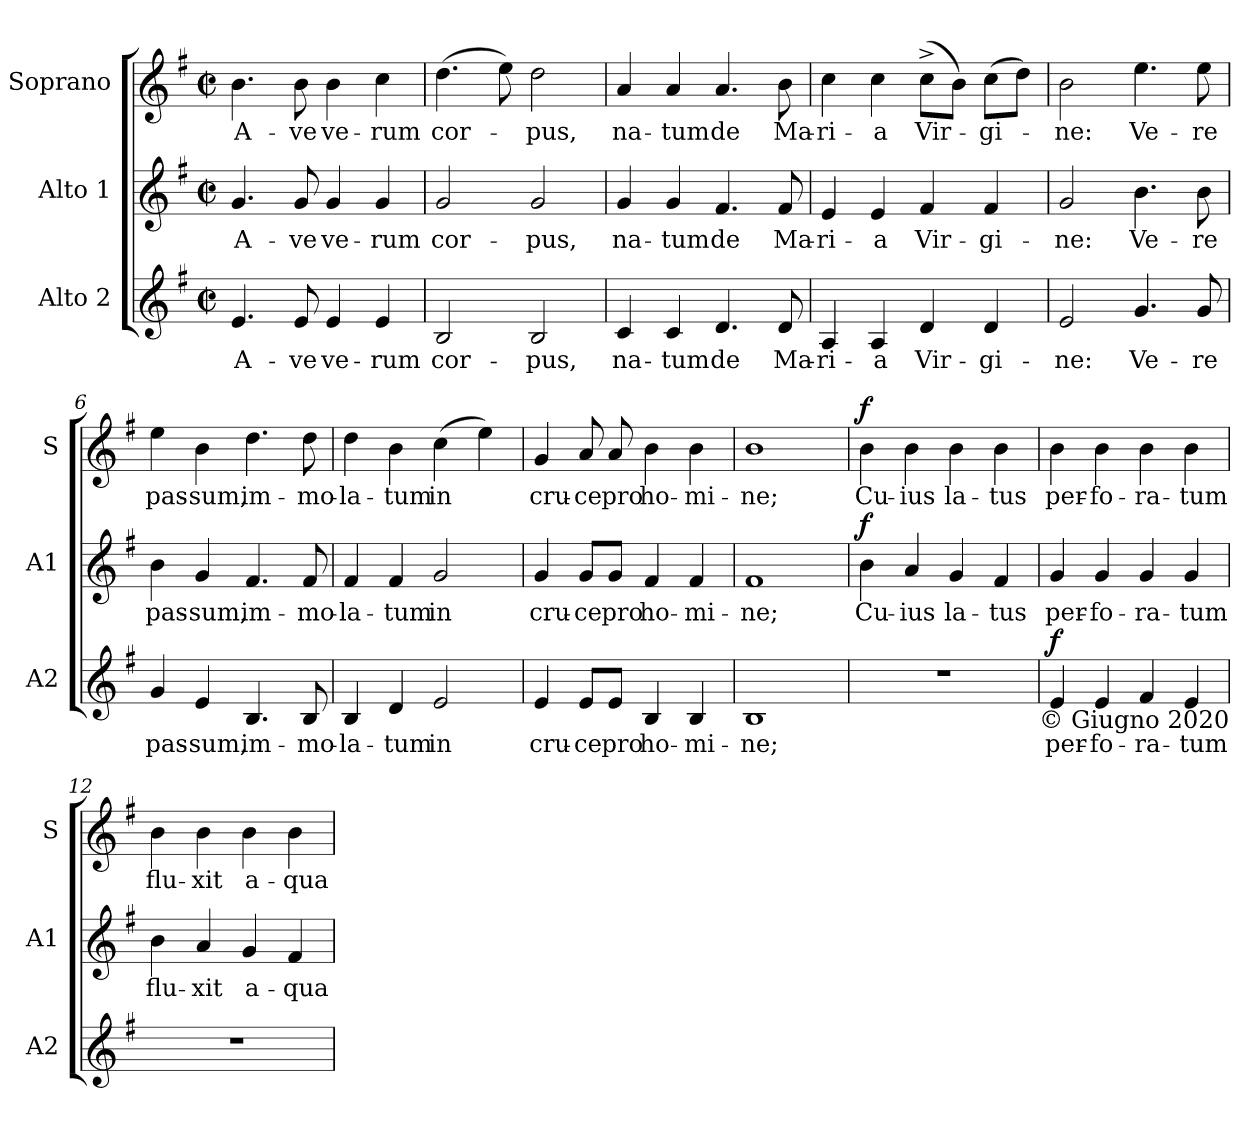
**kern	**text	**dynam	**kern	**text	**dynam	**kern	**text	**dynam
*part3	*part3	*part3	*part2	*part2	*part2	*part1	*part1	*part1
*staff3	*staff3	*staff3	*staff2	*staff2	*staff2	*staff1	*staff1	*staff1
*I"Alto 2	*	*	*I"Alto 1	*	*	*I"Soprano	*	*
*I'A2	*	*	*I'A1	*	*	*I'S	*	*
*clefG2	*	*	*clefG2	*	*	*clefG2	*	*
*k[f#]	*	*	*k[f#]	*	*	*k[f#]	*	*
*G:	*	*	*G:	*	*	*G:	*	*
*M2/2	*	*	*M2/2	*	*	*M2/2	*	*
*met(c|)	*	*	*met(c|)	*	*	*met(c|)	*	*
=1	=1	=1	=1	=1	=1	=1	=1	=1
!	!LO:LY:b	!	!	!LO:LY:b	!	!	!LO:LY:b	!
4.e/	A-	.	4.g/	A-	.	4.b\	A-	.
!	!LO:LY:b	!	!	!LO:LY:b	!	!	!LO:LY:b	!
8e/	-ve	.	8g/	-ve	.	8b\	-ve	.
!	!LO:LY:b	!	!	!LO:LY:b	!	!	!LO:LY:b	!
4e/	ve-	.	4g/	ve-	.	4b\	ve-	.
!	!LO:LY:b	!	!	!LO:LY:b	!	!	!LO:LY:b	!
4e/	-rum	.	4g/	-rum	.	4cc\	-rum	.
=2	=2	=2	=2	=2	=2	=2	=2	=2
!	!LO:LY:b	!	!	!LO:LY:b	!	!	!LO:LY:b	!
2B/	cor-	.	2g/	cor-	.	(>4.dd\	cor-	.
.	.	.	.	.	.	8ee\)	.	.
!	!LO:LY:b	!	!	!LO:LY:b	!	!	!LO:LY:b	!
2B/	-pus,	.	2g/	-pus,	.	2dd\	-pus,	.
=3	=3	=3	=3	=3	=3	=3	=3	=3
!	!LO:LY:b	!	!	!LO:LY:b	!	!	!LO:LY:b	!
4c/	na-	.	4g/	na-	.	4a/	na-	.
!	!LO:LY:b	!	!	!LO:LY:b	!	!	!LO:LY:b	!
4c/	-tum	.	4g/	-tum	.	4a/	-tum	.
!	!LO:LY:b	!	!	!LO:LY:b	!	!	!LO:LY:b	!
4.d/	de	.	4.f#/	de	.	4.a/	de	.
!	!LO:LY:b	!	!	!LO:LY:b	!	!	!LO:LY:b	!
8d/	Ma-	.	8f#/	Ma-	.	8b\	Ma-	.
=4	=4	=4	=4	=4	=4	=4	=4	=4
!	!LO:LY:b	!	!	!LO:LY:b	!	!	!LO:LY:b	!
4A/	-ri-	.	4e/	-ri-	.	4cc\	-ri-	.
!	!LO:LY:b	!	!	!LO:LY:b	!	!	!LO:LY:b	!
4A/	-a	.	4e/	-a	.	4cc\	-a	.
!	!LO:LY:b	!	!	!LO:LY:b	!	!	!LO:LY:b	!
4d/	Vir-	.	4f#/	Vir-	.	(>8cc^>\L	Vir-	.
.	.	.	.	.	.	8b\J)	.	.
!	!LO:LY:b	!	!	!LO:LY:b	!	!	!LO:LY:b	!
4d/	-gi-	.	4f#/	-gi-	.	(>8cc\L	-gi-	.
.	.	.	.	.	.	8dd\J)	.	.
!!LO:LB:g=z
=5	=5	=5	=5	=5	=5	=5	=5	=5
!	!LO:LY:b	!	!	!LO:LY:b	!	!	!LO:LY:b	!
2e/	-ne:	.	2g/	-ne:	.	2b\	-ne:	.
!	!LO:LY:b	!	!	!LO:LY:b	!	!	!LO:LY:b	!
4.g/	Ve-	.	4.b\	Ve-	.	4.ee\	Ve-	.
!	!LO:LY:b	!	!	!LO:LY:b	!	!	!LO:LY:b	!
8g/	-re	.	8b\	-re	.	8ee\	-re	.
=6	=6	=6	=6	=6	=6	=6	=6	=6
!	!LO:LY:b	!	!	!LO:LY:b	!	!	!LO:LY:b	!
4g/	pas-	.	4b\	pas-	.	4ee\	pas-	.
!	!LO:LY:b	!	!	!LO:LY:b	!	!	!LO:LY:b	!
4e/	-sum,	.	4g/	-sum,	.	4b\	-sum,	.
!	!LO:LY:b	!	!	!LO:LY:b	!	!	!LO:LY:b	!
4.B/	im-	.	4.f#/	im-	.	4.dd\	im-	.
!	!LO:LY:b	!	!	!LO:LY:b	!	!	!LO:LY:b	!
8B/	-mo-	.	8f#/	-mo-	.	8dd\	-mo-	.
=7	=7	=7	=7	=7	=7	=7	=7	=7
!	!LO:LY:b	!	!	!LO:LY:b	!	!	!LO:LY:b	!
4B/	-la-	.	4f#/	-la-	.	4dd\	-la-	.
!	!LO:LY:b	!	!	!LO:LY:b	!	!	!LO:LY:b	!
4d/	-tum	.	4f#/	-tum	.	4b\	-tum	.
!	!LO:LY:b	!	!	!LO:LY:b	!	!	!LO:LY:b	!
2e/	in	.	2g/	in	.	(>4cc\	in	.
.	.	.	.	.	.	4ee\)	.	.
=8	=8	=8	=8	=8	=8	=8	=8	=8
!	!LO:LY:b	!	!	!LO:LY:b	!	!	!LO:LY:b	!
4e/	cru-	.	4g/	cru-	.	4g/	cru-	.
!	!LO:LY:b	!	!	!LO:LY:b	!	!	!LO:LY:b	!
8e/L	-ce	.	8g/L	-ce	.	8a/	-ce	.
!	!LO:LY:b	!	!	!LO:LY:b	!	!	!LO:LY:b	!
8e/J	pro	.	8g/J	pro	.	8a/	pro	.
!	!LO:LY:b	!	!	!LO:LY:b	!	!	!LO:LY:b	!
4B/	ho-	.	4f#/	ho-	.	4b\	ho-	.
!	!LO:LY:b	!	!	!LO:LY:b	!	!	!LO:LY:b	!
4B/	-mi-	.	4f#/	-mi-	.	4b\	-mi-	.
!!LO:LB:g=z
=9	=9	=9	=9	=9	=9	=9	=9	=9
!	!LO:LY:b	!	!	!LO:LY:b	!	!	!LO:LY:b	!
1B	-ne;	.	1f#	-ne;	.	1b	-ne;	.
=10	=10	=10	=10	=10	=10	=10	=10	=10
!	!	!	!	!LO:LY:b	!LO:DY:a	!	!LO:LY:b	!LO:DY:a
1r	.	.	4b\	Cu-	f	4b\	Cu-	f
!	!	!	!	!LO:LY:b	!	!	!LO:LY:b	!
.	.	.	4a/	-ius	.	4b\	-ius	.
!	!	!	!	!LO:LY:b	!	!	!LO:LY:b	!
.	.	.	4g/	la-	.	4b\	la-	.
!	!	!	!	!LO:LY:b	!	!	!LO:LY:b	!
.	.	.	4f#/	-tus	.	4b\	-tus	.
!LO:TX:b:t=© Giugno 2020	!	!	!	!	!	!	!	!
=11	=11	=11	=11	=11	=11	=11	=11	=11
!	!LO:LY:b	!LO:DY:a	!	!LO:LY:b	!	!	!LO:LY:b	!
4e/	per-	f	4g/	per-	.	4b\	per-	.
!	!LO:LY:b	!	!	!LO:LY:b	!	!	!LO:LY:b	!
4e/	-fo-	.	4g/	-fo-	.	4b\	-fo-	.
!	!LO:LY:b	!	!	!LO:LY:b	!	!	!LO:LY:b	!
4f#/	-ra-	.	4g/	-ra-	.	4b\	-ra-	.
!	!LO:LY:b	!	!	!LO:LY:b	!	!	!LO:LY:b	!
4e/	-tum	.	4g/	-tum	.	4b\	-tum	.
=12	=12	=12	=12	=12	=12	=12	=12	=12
!	!	!	!	!LO:LY:b	!	!	!LO:LY:b	!
1r	.	.	4b\	flu-	.	4b\	flu-	.
!	!	!	!	!LO:LY:b	!	!	!LO:LY:b	!
.	.	.	4a/	-xit	.	4b\	-xit	.
!	!	!	!	!LO:LY:b	!	!	!LO:LY:b	!
.	.	.	4g/	a-	.	4b\	a-	.
!	!	!	!	!LO:LY:b	!	!	!LO:LY:b	!
.	.	.	4f#/	-qua	.	4b\	-qua	.
=	=	=	=	=	=	=	=	=
*-	*-	*-	*-	*-	*-	*-	*-	*-
